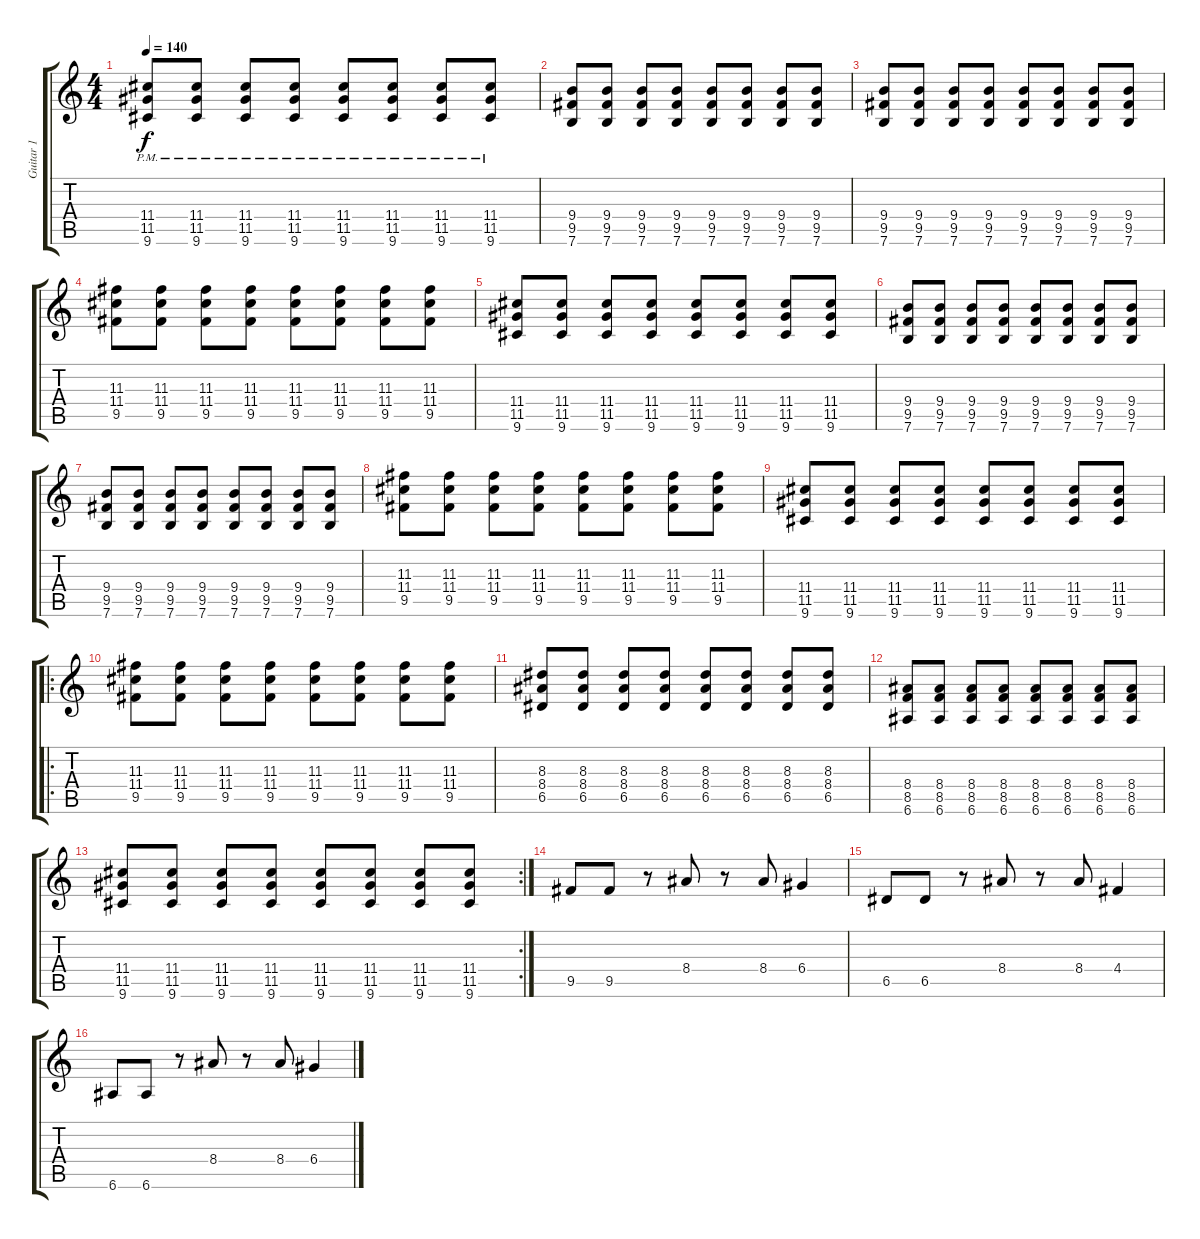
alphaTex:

\track ("Guitar 1" "Guitar 1") {instrument electricguitarclean}
\staff {score tabs}
\tuning (E4 B3 G3 D3 A2 E2) {hide}
\ts (4 4)
\tempo 140
\clef g2
\ks c
(11.4{pm} 11.5{pm} 9.6{pm}).8{dy f} (11.4{pm} 11.5{pm} 9.6{pm}).8 (11.4{pm} 11.5{pm} 9.6{pm}).8 (11.4{pm} 11.5{pm} 9.6{pm}).8 (11.4{pm} 11.5{pm} 9.6{pm}).8 (11.4{pm} 11.5{pm} 9.6{pm}).8 (11.4{pm} 11.5{pm} 9.6{pm}).8 (11.4{pm} 11.5 9.6{pm}).8 |
(9.4 9.5 7.6).8{instrument distortionguitar} (9.4 9.5 7.6).8 (9.4 9.5 7.6).8 (9.4 9.5 7.6).8 (9.4 9.5 7.6).8 (9.4 9.5 7.6).8 (9.4 9.5 7.6).8 (9.4 9.5 7.6).8 |
(9.4 9.5 7.6).8 (9.4 9.5 7.6).8 (9.4 9.5 7.6).8 (9.4 9.5 7.6).8 (9.4 9.5 7.6).8 (9.4 9.5 7.6).8 (9.4 9.5 7.6).8 (9.4 9.5 7.6).8 |
(11.3 11.4 9.5).8 (11.3 11.4 9.5).8 (11.3 11.4 9.5).8 (11.3 11.4 9.5).8 (11.3 11.4 9.5).8 (11.3 11.4 9.5).8 (11.3 11.4 9.5).8 (11.3 11.4 9.5).8 |
(11.4 11.5 9.6).8 (11.4 11.5 9.6).8 (11.4 11.5 9.6).8 (11.4 11.5 9.6).8 (11.4 11.5 9.6).8 (11.4 11.5 9.6).8 (11.4 11.5 9.6).8 (11.4 11.5 9.6).8 |
(9.4 9.5 7.6).8{instrument distortionguitar} (9.4 9.5 7.6).8 (9.4 9.5 7.6).8 (9.4 9.5 7.6).8 (9.4 9.5 7.6).8 (9.4 9.5 7.6).8 (9.4 9.5 7.6).8 (9.4 9.5 7.6).8 |
(9.4 9.5 7.6).8 (9.4 9.5 7.6).8 (9.4 9.5 7.6).8 (9.4 9.5 7.6).8 (9.4 9.5 7.6).8 (9.4 9.5 7.6).8 (9.4 9.5 7.6).8 (9.4 9.5 7.6).8 |
(11.3 11.4 9.5).8 (11.3 11.4 9.5).8 (11.3 11.4 9.5).8 (11.3 11.4 9.5).8 (11.3 11.4 9.5).8 (11.3 11.4 9.5).8 (11.3 11.4 9.5).8 (11.3 11.4 9.5).8 |
(11.4 11.5 9.6).8 (11.4 11.5 9.6).8 (11.4 11.5 9.6).8 (11.4 11.5 9.6).8 (11.4 11.5 9.6).8 (11.4 11.5 9.6).8 (11.4 11.5 9.6).8 (11.4 11.5 9.6).8 |
\ro
(11.3 11.4 9.5).8 (11.3 11.4 9.5).8 (11.3 11.4 9.5).8 (11.3 11.4 9.5).8 (11.3 11.4 9.5).8 (11.3 11.4 9.5).8 (11.3 11.4 9.5).8 (11.3 11.4 9.5).8 |
(8.3 8.4 6.5).8 (8.3 8.4 6.5).8 (8.3 8.4 6.5).8 (8.3 8.4 6.5).8 (8.3 8.4 6.5).8 (8.3 8.4 6.5).8 (8.3 8.4 6.5).8 (8.3 8.4 6.5).8 |
(8.4 8.5 6.6).8 (8.4 8.5 6.6).8 (8.4 8.5 6.6).8 (8.4 8.5 6.6).8 (8.4 8.5 6.6).8 (8.4 8.5 6.6).8 (8.4 8.5 6.6).8 (8.4 8.5 6.6).8 |
\rc 2
(11.4 11.5 9.6).8 (11.4 11.5 9.6).8 (11.4 11.5 9.6).8 (11.4 11.5 9.6).8 (11.4 11.5 9.6).8 (11.4 11.5 9.6).8 (11.4 11.5 9.6).8 (11.4 11.5 9.6).8 |
9.5.8{instrument electricguitarclean} 9.5.8 r.8 8.4.8 r.8 8.4.8 6.4.4 |
6.5.8 6.5.8 r.8 8.4.8 r.8 8.4.8 4.4.4 |
6.6.8 6.6.8 r.8 8.4.8 r.8 8.4.8 6.4.4
